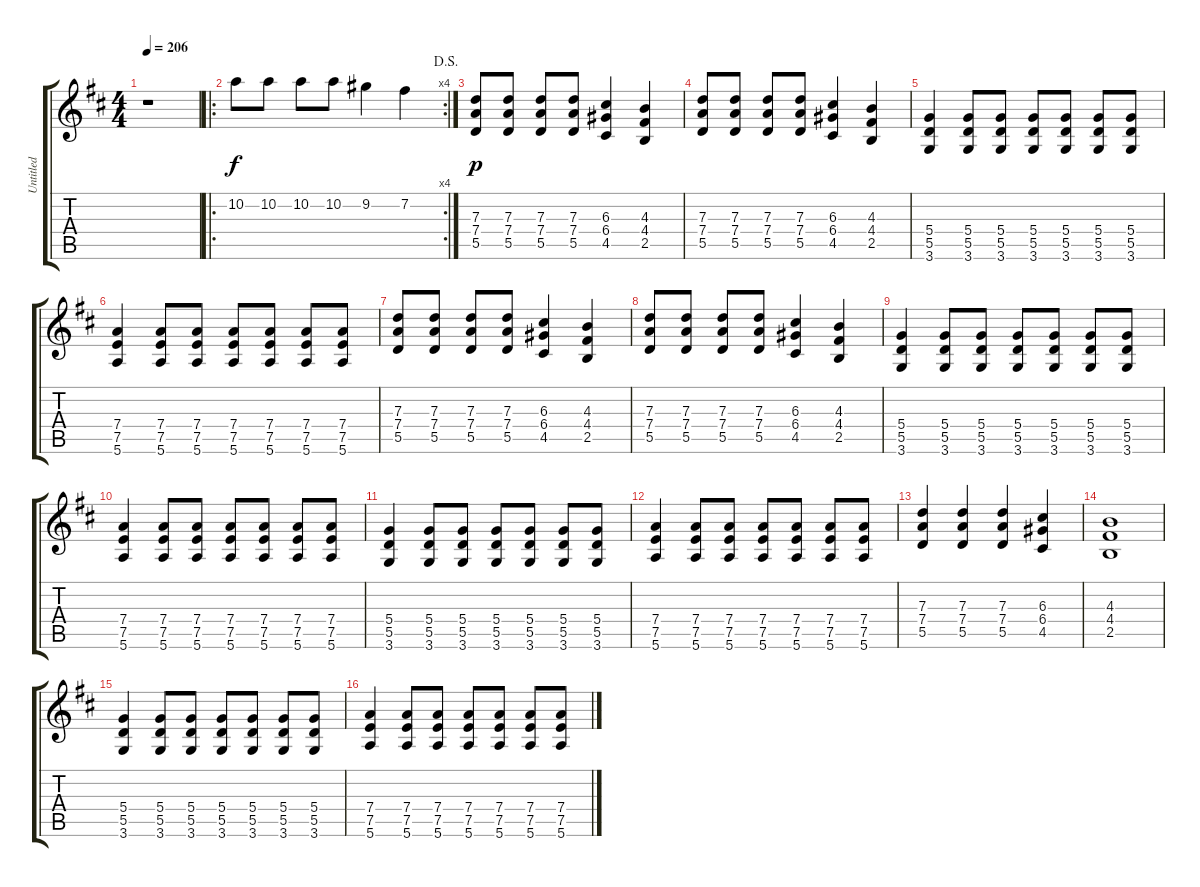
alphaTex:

\track ("Untitled" "Untitled") {instrument overdrivenguitar}
\staff {score tabs}
\tuning (E4 B3 G3 D3 A2 E2) {hide}
\ts (4 4)
\tempo 206
\clef g2
\ks d
r.1{dy f} |
\ro
\rc 4
\jump dalsegno
10.2.8 10.2.8 10.2.8 10.2.8 9.2.4 7.2.4 |
(7.3 7.4 5.5).8{dy p} (7.3 7.4 5.5).8 (7.3 7.4 5.5).8 (7.3 7.4 5.5).8 (6.3 6.4 4.5).4 (4.3 4.4 2.5).4 |
(7.3 7.4 5.5).8 (7.3 7.4 5.5).8 (7.3 7.4 5.5).8 (7.3 7.4 5.5).8 (6.3 6.4 4.5).4 (4.3 4.4 2.5).4 |
(5.4 5.5 3.6).4 (5.4 5.5 3.6).8 (5.4 5.5 3.6).8 (5.4 5.5 3.6).8 (5.4 5.5 3.6).8 (5.4 5.5 3.6).8 (5.4 5.5 3.6).8 |
(7.4 7.5 5.6).4 (7.4 7.5 5.6).8 (7.4 7.5 5.6).8 (7.4 7.5 5.6).8 (7.4 7.5 5.6).8 (7.4 7.5 5.6).8 (7.4 7.5 5.6).8 |
(7.3 7.4 5.5).8 (7.3 7.4 5.5).8 (7.3 7.4 5.5).8 (7.3 7.4 5.5).8 (6.3 6.4 4.5).4 (4.3 4.4 2.5).4 |
(7.3 7.4 5.5).8 (7.3 7.4 5.5).8 (7.3 7.4 5.5).8 (7.3 7.4 5.5).8 (6.3 6.4 4.5).4 (4.3 4.4 2.5).4 |
(5.4 5.5 3.6).4 (5.4 5.5 3.6).8 (5.4 5.5 3.6).8 (5.4 5.5 3.6).8 (5.4 5.5 3.6).8 (5.4 5.5 3.6).8 (5.4 5.5 3.6).8 |
(7.4 7.5 5.6).4 (7.4 7.5 5.6).8 (7.4 7.5 5.6).8 (7.4 7.5 5.6).8 (7.4 7.5 5.6).8 (7.4 7.5 5.6).8 (7.4 7.5 5.6).8 |
(5.4 5.5 3.6).4 (5.4 5.5 3.6).8 (5.4 5.5 3.6).8 (5.4 5.5 3.6).8 (5.4 5.5 3.6).8 (5.4 5.5 3.6).8 (5.4 5.5 3.6).8 |
(7.4 7.5 5.6).4 (7.4 7.5 5.6).8 (7.4 7.5 5.6).8 (7.4 7.5 5.6).8 (7.4 7.5 5.6).8 (7.4 7.5 5.6).8 (7.4 7.5 5.6).8 |
(7.3 7.4 5.5).4 (7.3 7.4 5.5).4 (7.3 7.4 5.5).4 (6.3 6.4 4.5).4 |
(4.3 4.4 2.5).1 |
(5.4 5.5 3.6).4 (5.4 5.5 3.6).8 (5.4 5.5 3.6).8 (5.4 5.5 3.6).8 (5.4 5.5 3.6).8 (5.4 5.5 3.6).8 (5.4 5.5 3.6).8 |
(7.4 7.5 5.6).4 (7.4 7.5 5.6).8 (7.4 7.5 5.6).8 (7.4 7.5 5.6).8 (7.4 7.5 5.6).8 (7.4 7.5 5.6).8 (7.4 7.5 5.6).8
